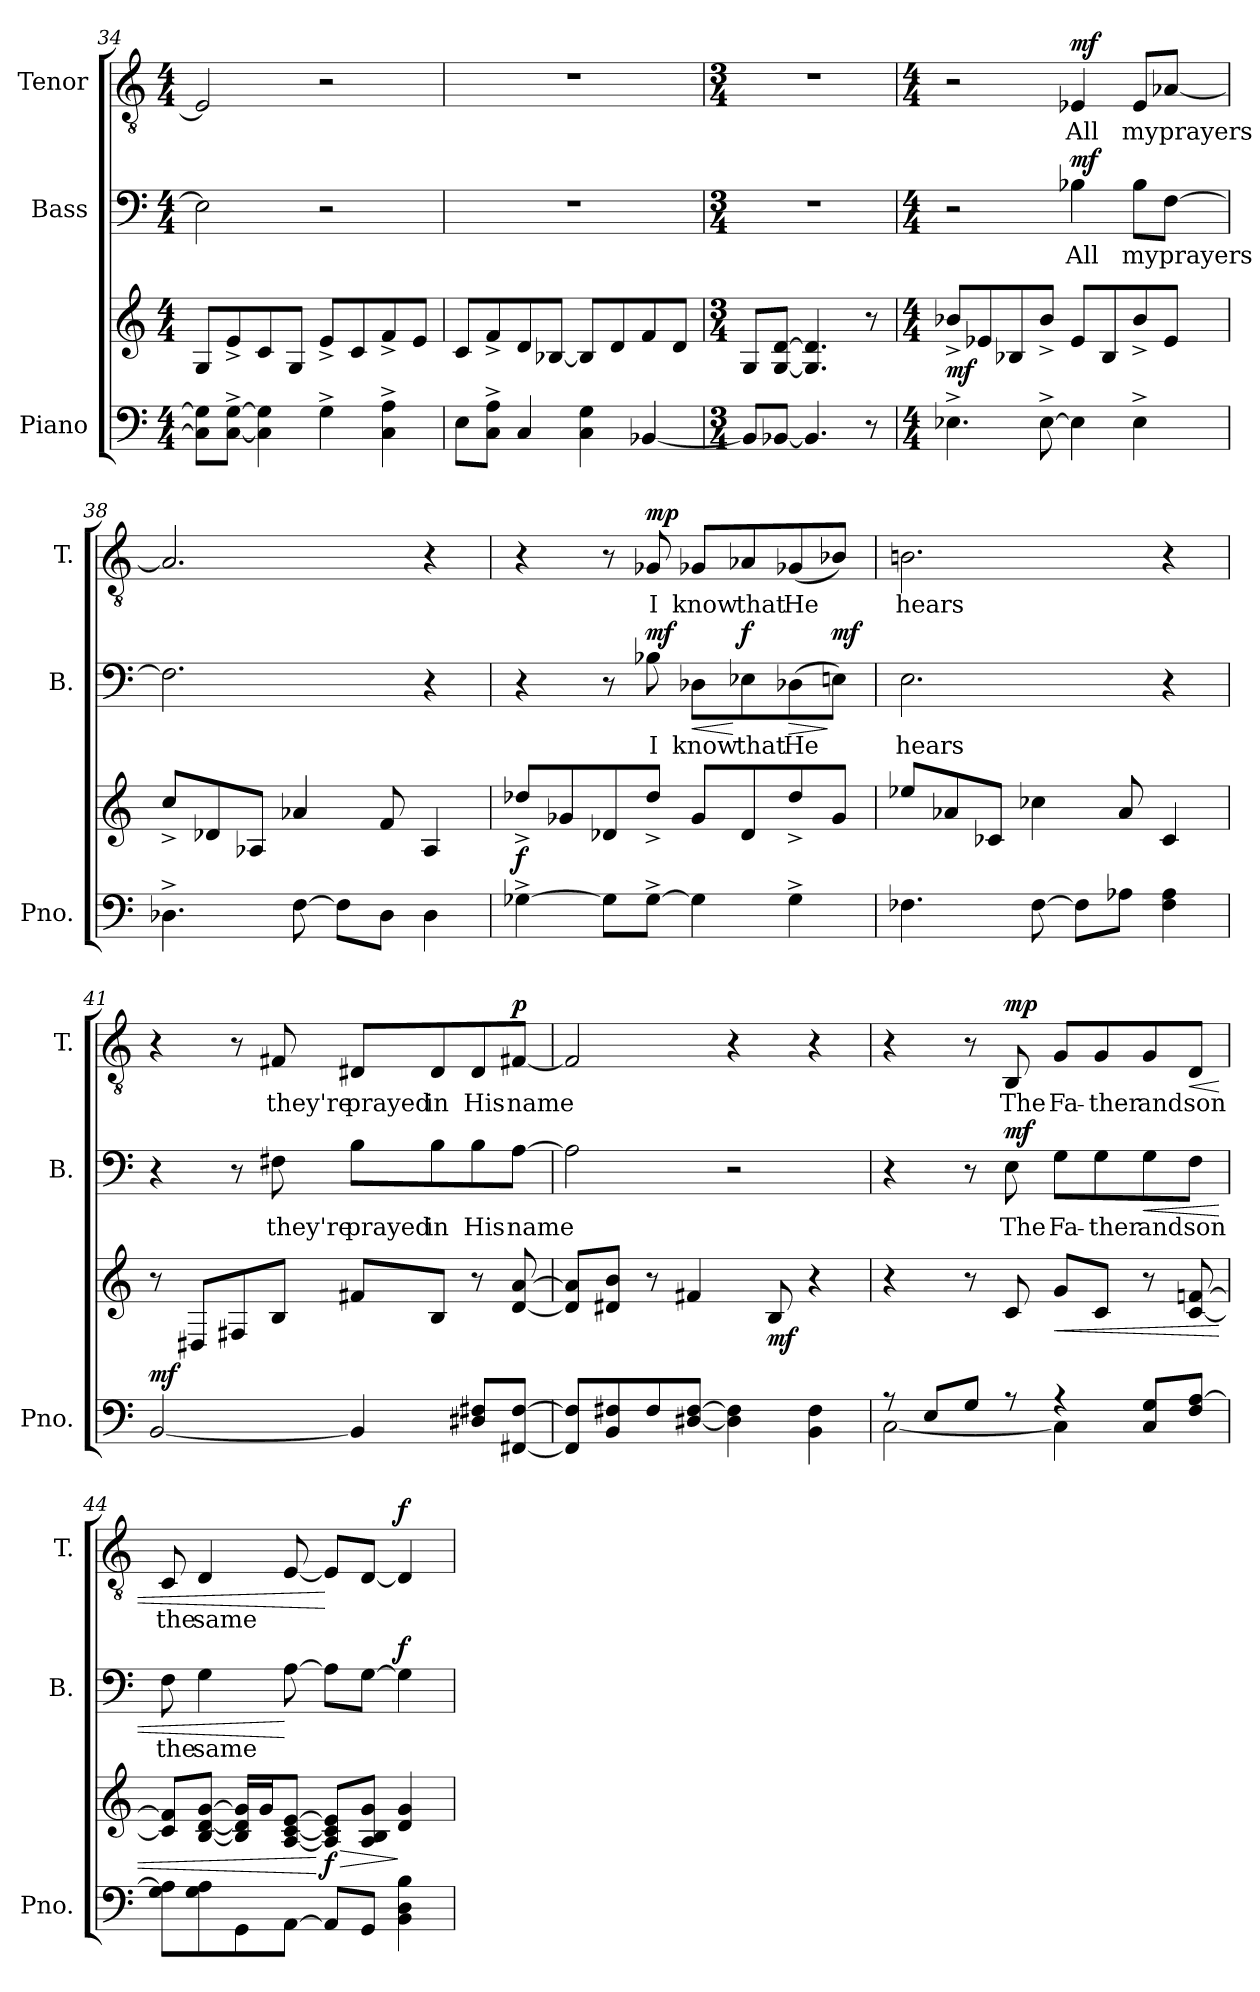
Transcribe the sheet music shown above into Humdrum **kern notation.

**kern	**kern	**dynam	**kern	**text	**dynam	**kern	**text	**dynam
*part3	*part3	*part3	*part2	*part2	*part2	*part1	*part1	*part1
*staff4	*staff3	*staff3/4	*staff2	*staff2	*staff2	*staff1	*staff1	*staff1
*I"Piano	*	*	*I"Bass	*	*	*I"Tenor	*	*
*I'Pno.	*	*	*I'B.	*	*	*I'T.	*	*
*clefF4	*clefG2	*	*clefF4	*	*	*clefGv2	*	*
*	*	*	*	*	*	*ITrd-7c-12	*	*
*k[]	*k[]	*	*k[]	*	*	*k[]	*	*
*M4/4	*M4/4	*	*M4/4	*	*	*M4/4	*	*
=34	=34	=34	=34	=34	=34	=34	=34	=34
8C\] 8G\]L	8G/L	.	2E\]	.	.	2e/]	.	.
[8C\^ [8G\^J	8e^/	.	.	.	.	.	.	.
4C\] 4G\]	8c/	.	.	.	.	.	.	.
.	8G/J	.	.	.	.	.	.	.
4G^\	8e^/L	.	2r	.	.	2r	.	.
.	8c/	.	.	.	.	.	.	.
4C\^ 4A\^	8f^/	.	.	.	.	.	.	.
.	8e/J	.	.	.	.	.	.	.
=35	=35	=35	=35	=35	=35	=35	=35	=35
8E\L	8c/L	.	1r	.	.	1r	.	.
8C\^ 8A\^J	8f^/	.	.	.	.	.	.	.
4C/	8d/	.	.	.	.	.	.	.
.	[8B-X/J	.	.	.	.	.	.	.
4C\ 4G\	8B-/L]	.	.	.	.	.	.	.
.	8d/	.	.	.	.	.	.	.
[4BB-X/	8f/	.	.	.	.	.	.	.
.	8d/J	.	.	.	.	.	.	.
!!LO:PB:g=z
=36	=36	=36	=36	=36	=36	=36	=36	=36
*M3/4	*M3/4	*	*M3/4	*	*	*M3/4	*	*
*^	*	*	*	*	*	*	*	*
8BB-/L]	8ryy	8G/L	.	2.r	.	.	2.r	.	.
*v	*v	*	*	*	*	*	*	*	*
[8BB-X/J	[8G/ [8d/J	.	.	.	.	.	.	.
4.BB-/]	4.G/] 4.d/]	.	.	.	.	.	.	.
*^	*	*	*	*	*	*	*	*
8r	8ryy	8r	.	.	.	.	.	.	.
*v	*v	*	*	*	*	*	*	*	*
=37	=37	=37	=37	=37	=37	=37	=37	=37
*M4/4	*M4/4	*	*M4/4	*	*	*M4/4	*	*
*^	*	*	*	*	*	*	*	*
!	!	!	!LO:DY:b	!	!	!	!	!	!
*v	*v	*	*	*	*	*	*	*	*
4.E-X^\	8b-X^/L	mf	2r	.	.	2r	.	.
.	8e-X/	.	.	.	.	.	.	.
.	8B-X/	.	.	.	.	.	.	.
[8E-^\	8b-^/J	.	.	.	.	.	.	.
!	!	!	!	!	!LO:DY:a	!	!	!LO:DY:a
4E-\]	8e-/L	.	4B-X\	All	mf	4e-X/	All	mf
.	8B-/	.	.	.	.	.	.	.
4E-^\	8b-^/	.	8B-\L	my	.	8e-/L	my	.
.	8e-/J	.	[8F\J	prayers	.	[8a-X/J	prayers	.
=38	=38	=38	=38	=38	=38	=38	=38	=38
4.D-X^\	8cc^/L	.	2.F\]	.	.	2.a-/]	.	.
.	8d-X/	.	.	.	.	.	.	.
.	8A-X/J	.	.	.	.	.	.	.
[8F\	4a-X/	.	.	.	.	.	.	.
8F\L]	.	.	.	.	.	.	.	.
8D-\J	8f/	.	.	.	.	.	.	.
4D-\	4A-/	.	4r	.	.	4r	.	.
!!LO:LB:g=z
=39	=39	=39	=39	=39	=39	=39	=39	=39
!	!	!LO:DY:b	!	!	!	!	!	!
[4G-X^\	8dd-X^/L	f	4r	.	.	4r	.	.
.	8g-X/	.	.	.	.	.	.	.
8G-\L]	8d-X/	.	8r	.	.	8r	.	.
!	!	!	!	!	!LO:DY:a	!	!	!LO:DY:a
[8G-^\J	8dd-^/J	.	8B-X\	I	mf	8g-X/	I	mp
!	!	!	!	!	!LO:HP:b	!	!	!
4G-\]	8g-/L	.	8D-X\L	know	<	8g-X/L	know	.
!	!	!	!	!	!LO:DY:n=1:a	!	!	!
.	8d-/	.	8E-X\	that	[ f	8a-X/	that	.
!	!	!	!	!	!LO:HP:b	!	!	!
4G-^\	8dd-^/	.	(8D-X\	He	>	(8g-X/	He	.
!	!	!	!	!	!LO:DY:n=2:a	!	!	!
.	8g-/J	.	8En\J)	.	] mf	8b-X/J)	.	.
=40	=40	=40	=40	=40	=40	=40	=40	=40
4.F-X\	8ee-X/L	.	2.E\	hears	.	2.bn\	hears	.
.	8a-X/	.	.	.	.	.	.	.
.	8c-X/J	.	.	.	.	.	.	.
[8F-\	4cc-X\	.	.	.	.	.	.	.
8F-\L]	.	.	.	.	.	.	.	.
8A-X\J	8a-/	.	.	.	.	.	.	.
4F-\ 4A-\	4c-/	.	4r	.	.	4r	.	.
!!LO:PB:g=z
=41	=41	=41	=41	=41	=41	=41	=41	=41
!	!	!LO:DY:a=2	!	!	!	!	!	!
[2BB/	8r	mf	4r	.	.	4r	.	.
.	8D#X/L	.	.	.	.	.	.	.
.	8F#X/	.	8r	.	.	8r	.	.
.	8B/J	.	8F#X\	they're	.	8f#X/	they're	.
4BB/]	8f#X/L	.	8B\L	prayed	.	8d#X/L	prayed	.
.	8B/J	.	8B\	in	.	8d#/	in	.
8D#X/ 8F#X/L	8r	.	8B\	His	.	8d#/	His	.
!	!	!	!	!	!	!	!	!LO:DY:a
[8FF#X/ [8F#/J	[8d/ [8a/	.	[8A\J	name	.	[8f#X/J	name	p
!!LO:PB:g=z
=42	=42	=42	=42	=42	=42	=42	=42	=42
8FF#/] 8F#/]L	8d/] 8a/]L	.	2A\]	.	.	2f#/]	.	.
8BB/ 8F#X/	8d#X/ 8b/J	.	.	.	.	.	.	.
8F#/	8r	.	.	.	.	.	.	.
[8D#X/ [8F#/J	4f#X/	.	.	.	.	.	.	.
4D#\] 4F#\]	.	.	2r	.	.	4r	.	.
!	!	!LO:DY:b	!	!	!	!	!	!
.	8B/	mf	.	.	.	.	.	.
4BB\ 4F#\	4r	.	.	.	.	4r	.	.
=43	=43	=43	=43	=43	=43	=43	=43	=43
*^	*	*	*	*	*	*	*	*
8r	[2C\	4r	.	4r	.	.	4r	.	.
8E/L	.	.	.	.	.	.	.	.	.
8G/J	.	8r	.	8r	.	.	8r	.	.
!	!	!	!	!	!	!LO:DY:a	!	!	!LO:DY:a
8r	.	8c/	.	8E\	The	mf	8B/	The	mp
!	!	!	!LO:HP:b	!	!	!	!	!	!
4r	4C\]	8g/L	<	8G\L	Fa-	.	8g/L	Fa-	.
.	.	8c/J	.	8G\	-ther	.	8g/	-ther	.
!	!	!	!	!	!	!LO:HP:b	!	!	!
8C/ 8G/L	4ryy	8r	.	8G\	-and	<	8g/	and	.
!	!	!	!	!	!	!	!	!	!LO:HP:b
8F/ [8A/J	.	[8c/ [8fn/	.	8F\J	son	.	8d/J	son	<
*v	*v	*	*	*	*	*	*	*	*
=44	=44	=44	=44	=44	=44	=44	=44	=44
8G\ 8A\]L	8c/] 8f/]L	.	8F\	the	.	8c/	the	.
8G\ 8A\	[8B/ [8d/ [8g/J	.	4G\	same	.	4d/	same	.
8GG\	16B/] 16d/] 16g/]LL	.	.	.	.	.	.	.
.	16g/J	.	.	.	.	.	.	.
[8AA\J	[8A/ [8c/ [8e/J	.	[8A\	.	[	[8e/	.	.
!	!	!LO:HP:n=1:b	!	!	!	!	!	!
!	!	!LO:DY:n=1:b	!	!	!	!	!	!
8AA/L]	8A/] 8c/] 8e/]L	[ > f	8A\L]	.	.	8e/L]	.	[
8GG/J	8A/ 8B/ 8g/J	.	[8G\J	.	.	[8d/J	.	.
!	!	!	!	!	!LO:DY:a	!	!	!LO:DY:a
4BB\ 4D\ 4B\	4d/ 4g/	]	4G\]	.	f	4d/]	.	f
=	=	=	=	=	=	=	=	=
*-	*-	*-	*-	*-	*-	*-	*-	*-
